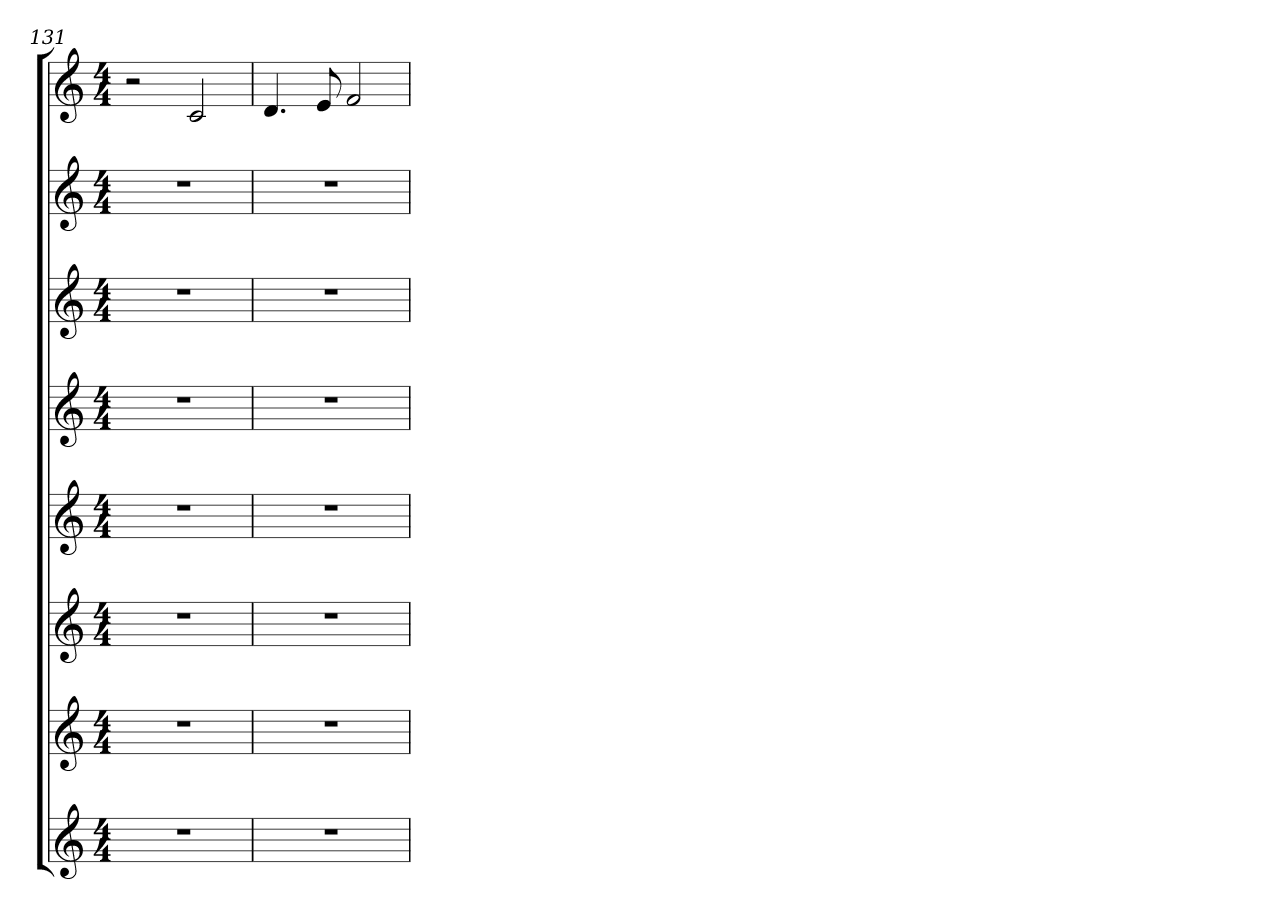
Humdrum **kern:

**kern	**kern	**kern	**kern	**kern	**kern	**kern	**kern
*part8	*part7	*part6	*part5	*part4	*part3	*part2	*part1
*staff8	*staff7	*staff6	*staff5	*staff4	*staff3	*staff2	*staff1
*clefG2	*clefG2	*clefG2	*clefG2	*clefG2	*clefG2	*clefG2	*clefG2
*k[]	*k[]	*k[]	*k[]	*k[]	*k[]	*k[]	*k[]
*M4/4	*M4/4	*M4/4	*M4/4	*M4/4	*M4/4	*M4/4	*M4/4
=131	=131	=131	=131	=131	=131	=131	=131
1r	1r	1r	1r	1r	1r	1r	2r
.	.	.	.	.	.	.	2c/
=132	=132	=132	=132	=132	=132	=132	=132
1r	1r	1r	1r	1r	1r	1r	4.d/
.	.	.	.	.	.	.	8e/
.	.	.	.	.	.	.	2f/
=	=	=	=	=	=	=	=
*-	*-	*-	*-	*-	*-	*-	*-
